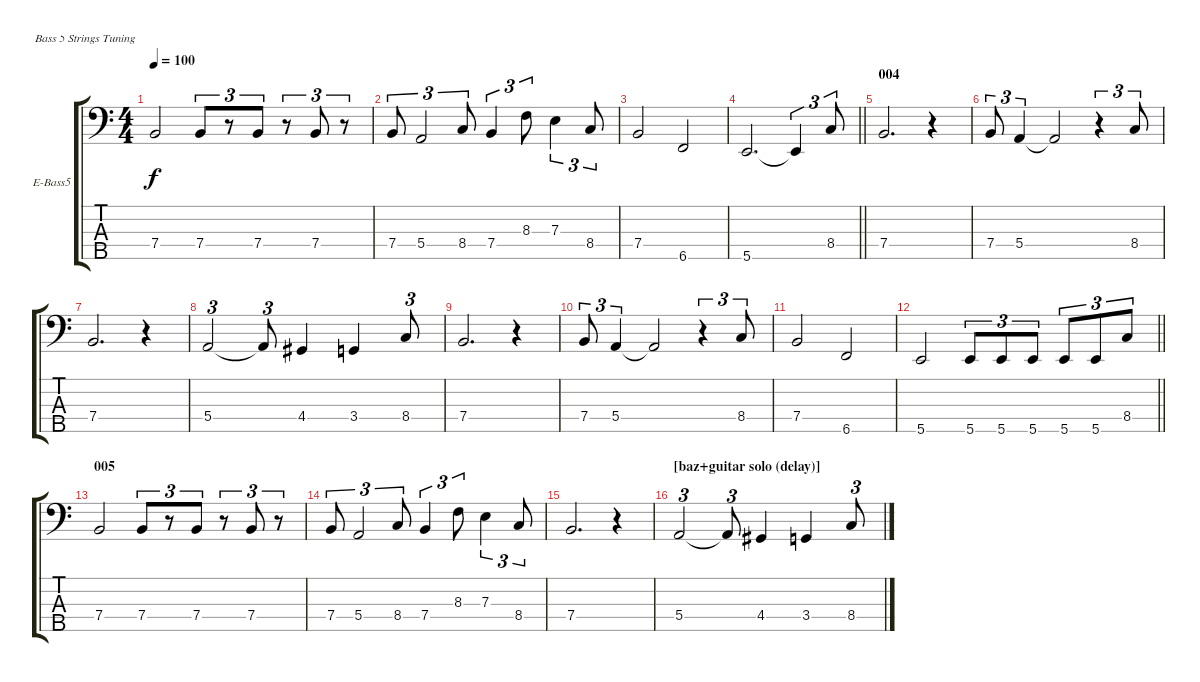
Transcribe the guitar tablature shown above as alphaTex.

\bracketExtendMode groupsimilarinstruments
\firstSystemTrackNameOrientation horizontal
\otherSystemsTrackNameOrientation horizontal
\track ("baz" "E-Bass5") {instrument electricbassfinger}
\staff {score tabs}
\tuning (G2 D2 A1 E1 B0)
\ts (4 4)
\tempo 100
\clef f4
\ks aminor
7.4.2{dy f} 7.4.8{tu (3 2)} r.8{tu (3 2)} 7.4.8{tu (3 2)} r.8{tu (3 2)} 7.4.8{tu (3 2)} r.8{tu (3 2)} |
7.4.8{tu (3 2)} 5.4.2{tu (3 2)} 8.4.8{tu (3 2)} 7.4.4{tu (3 2)} 8.3.8{tu (3 2)} 7.3.4{tu (3 2)} 8.4.8{tu (3 2)} |
7.4.2 6.5.2 |
\barLineRight lightlight
5.5.2{d} 5.5{t}.4{tu (3 2)} 8.4.8{tu (3 2)} |
\section ("" "004")
7.4.2{d} r.4 |
7.4.8{tu (3 2)} 5.4.4{tu (3 2)} 5.4{t}.2 r.4{tu (3 2)} 8.4.8{tu (3 2)} |
7.4.2{d} r.4 |
5.4.2{tu (3 2)} 5.4{t}.8{tu (3 2)} 4.4.4 3.4.4 8.4.8{tu (3 2)} |
7.4.2{d} r.4 |
7.4.8{tu (3 2)} 5.4.4{tu (3 2)} 5.4{t}.2 r.4{tu (3 2)} 8.4.8{tu (3 2)} |
7.4.2 6.5.2 |
\barLineRight lightlight
5.5.2 5.5.8{tu (3 2)} 5.5.8{tu (3 2)} 5.5.8{tu (3 2)} 5.5.8{tu (3 2)} 5.5.8{tu (3 2)} 8.4.8{tu (3 2)} |
\section ("" "005")
7.4.2 7.4.8{tu (3 2)} r.8{tu (3 2)} 7.4.8{tu (3 2)} r.8{tu (3 2)} 7.4.8{tu (3 2)} r.8{tu (3 2)} |
7.4.8{tu (3 2)} 5.4.2{tu (3 2)} 8.4.8{tu (3 2)} 7.4.4{tu (3 2)} 8.3.8{tu (3 2)} 7.3.4{tu (3 2)} 8.4.8{tu (3 2)} |
7.4.2{d} r.4 |
\section ("" "[baz+guitar solo (delay)]")
5.4.2{tu (3 2)} 5.4{t}.8{tu (3 2)} 4.4.4 3.4.4 8.4.8{tu (3 2)}
